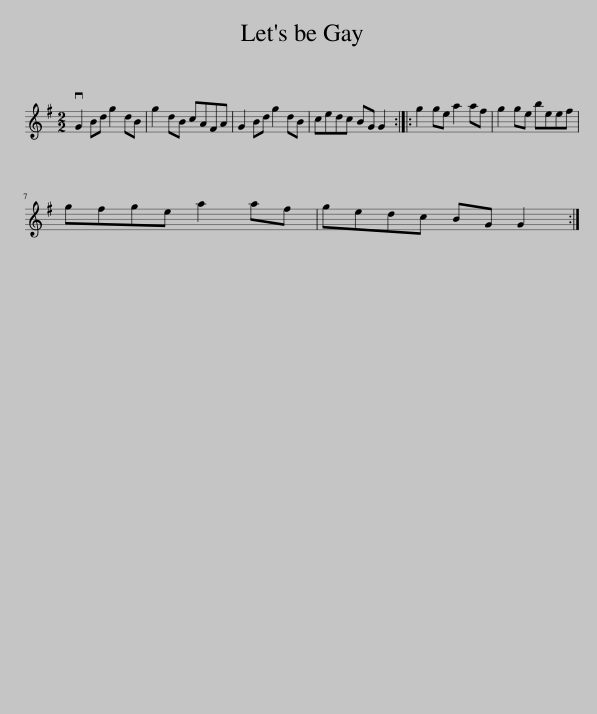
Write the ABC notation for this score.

X:1
L:1/8
M:2/2
I:linebreak $
K:G
V:1 treble
V:1
 vG2 Bd g2 dB | g2 dB cAFA | G2 Bd g2 dB | cedc BG G2 :: g2 ge a2 af | %5
 g2 ge beef |$ gfge a2 af | gedc BG G2 :| %8
